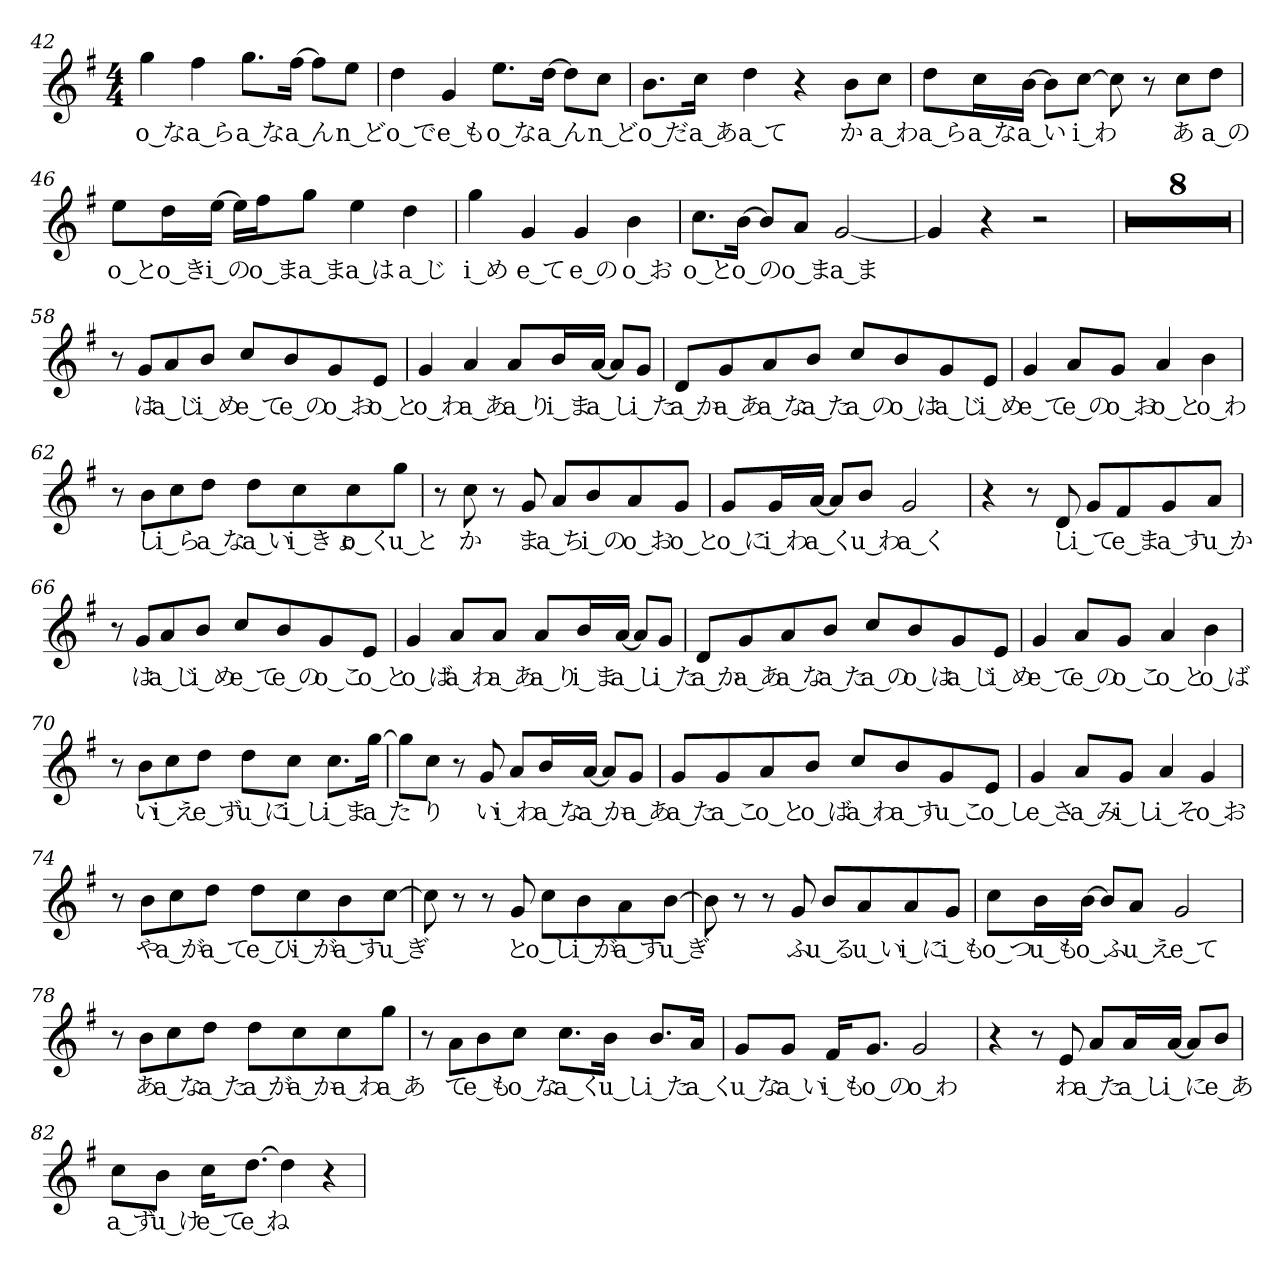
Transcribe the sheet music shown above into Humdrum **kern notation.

**kern	**text
*part1	*part1
*staff1	*staff1
*clefG2	*
*k[f#]	*
*M4/4	*
=42	=42
4gg	o な
4ff#	a ら
8.ggL	a な
[16ff#Jk	a ん
8ff#L]	.
8eeJ	n ど
=43	=43
4dd	o で
4g	e も
8.eeL	o な
[16ddJk	a ん
8ddL]	.
8ccJ	n ど
=44	=44
8.bL	o だ
16ccJk	a あ
4dd	a て
4r	.
8bL	- か
8ccJ	a わ
=45	=45
8ddL	a ら
16ccL	a な
[16bJJ	a い
8bL]	.
[8ccJ	i わ
8cc]	.
8r	.
8ccL	- あ
8ddJ	a の
=46	=46
8eeL	o と
16ddL	o き
[16eeJJ	i の
16eeLL]	.
16ff#J	o ま
8ggJ	a ま
4ee	a は
4dd	a じ
=47	=47
4gg	i め
4g	e て
4g	e の
4b	o お
=48	=48
8.ccL	o と
[16bJk	o の
8bL]	.
8aJ	o ま
[2g	a ま
=49	=49
4g]	.
4r	.
2r	.
=50	=50
1r	.
=51	=51
1r	.
=52	=52
1r	.
=53	=53
1r	.
=54	=54
1r	.
=55	=55
1r	.
=56	=56
1r	.
=57	=57
1r	.
=58	=58
8r	.
8gL	- は
8a	a じ
8bJ	i め
8ccL	e て
8b	e の
8g	o お
8eJ	o と
=59	=59
4g	o わ
4a	a あ
8aL	a り
16bL	i ま
[16aJJ	a し
8aL]	.
8gJ	i た
=60	=60
8dL	a か
8g	a あ
8a	a な
8bJ	a た
8ccL	a の
8b	o は
8g	a じ
8eJ	i め
=61	=61
4g	e て
8aL	e の
8gJ	o お
4a	o と
4b	o わ
=62	=62
8r	.
8bL	- し
8cc	i ら
8ddJ	a な
8ddL	a い
8cc	i きょ
8cc	o く
8ggJ	u と
=63	=63
8r	.
8cc	- か
8r	.
8g	- ま
8aL	a ち
8b	i の
8a	o お
8gJ	o と
=64	=64
8gL	o に
16gL	i わ
[16aJJ	a く
8aL]	.
8bJ	u わ
2g	a く
=65	=65
4r	.
8r	.
8d	- し
8gL	i て
8f#	e ま
8g	a す
8aJ	u か
=66	=66
8r	.
8gL	- は
8a	a じ
8bJ	i め
8ccL	e て
8b	e の
8g	o こ
8eJ	o と
=67	=67
4g	o ば
8aL	a わ
8aJ	a あ
8aL	a り
16bL	i ま
[16aJJ	a し
8aL]	.
8gJ	i た
=68	=68
8dL	a か
8g	a あ
8a	a な
8bJ	a た
8ccL	a の
8b	o は
8g	a じ
8eJ	i め
=69	=69
4g	e て
8aL	e の
8gJ	o こ
4a	o と
4b	o ば
=70	=70
8r	.
8bL	- い
8cc	i え
8ddJ	e ず
8ddL	u に
8ccJ	i し
8.ccL	i ま
[16ggJk	a た
=71	=71
8ggL]	.
8ccJ	- り
8r	.
8g	- い
8aL	i わ
16bL	a な
[16aJJ	a か
8aL]	.
8gJ	a あ
=72	=72
8gL	a た
8g	a こ
8a	o と
8bJ	o ば
8ccL	a わ
8b	a す
8g	u こ
8eJ	o し
=73	=73
4g	e さ
8aL	a み
8gJ	i し
4a	i そ
4g	o お
=74	=74
8r	.
8bL	- や
8cc	a が
8ddJ	a て
8ddL	e ひ
8cc	i が
8b	a す
[8ccJ	u ぎ
=75	=75
8cc]	.
8r	.
8r	.
8g	- と
8ccL	o し
8b	i が
8a	a す
[8bJ	u ぎ
=76	=76
8b]	.
8r	.
8r	.
8g	- ふ
8bL	u る
8a	u い
8a	i に
8gJ	i も
=77	=77
8ccL	o つ
16bL	u も
[16bJJ	o ふ
8bL]	.
8aJ	u え
2g	e て
=78	=78
8r	.
8bL	- あ
8cc	a な
8ddJ	a た
8ddL	a が
8cc	a か
8cc	a わ
8ggJ	a あ
=79	=79
8r	.
8aL	- て
8b	e も
8ccJ	o な
8.ccL	a く
16bJk	u し
8.bL	i た
16aJk	a く
=80	=80
8gL	u な
8gJ	a い
16f#KL	i も
8.gJ	o の
2g	o わ
=81	=81
4r	.
8r	.
8e	- わ
8aL	a た
16aL	a し
[16aJJ	i に
8aL]	.
8bJ	e あ
=82	=82
8ccL	a ず
8bJ	u け
16ccKL	e て
[8.ddJ	e ね
4dd]	.
4r	.
=	=
*-	*-
